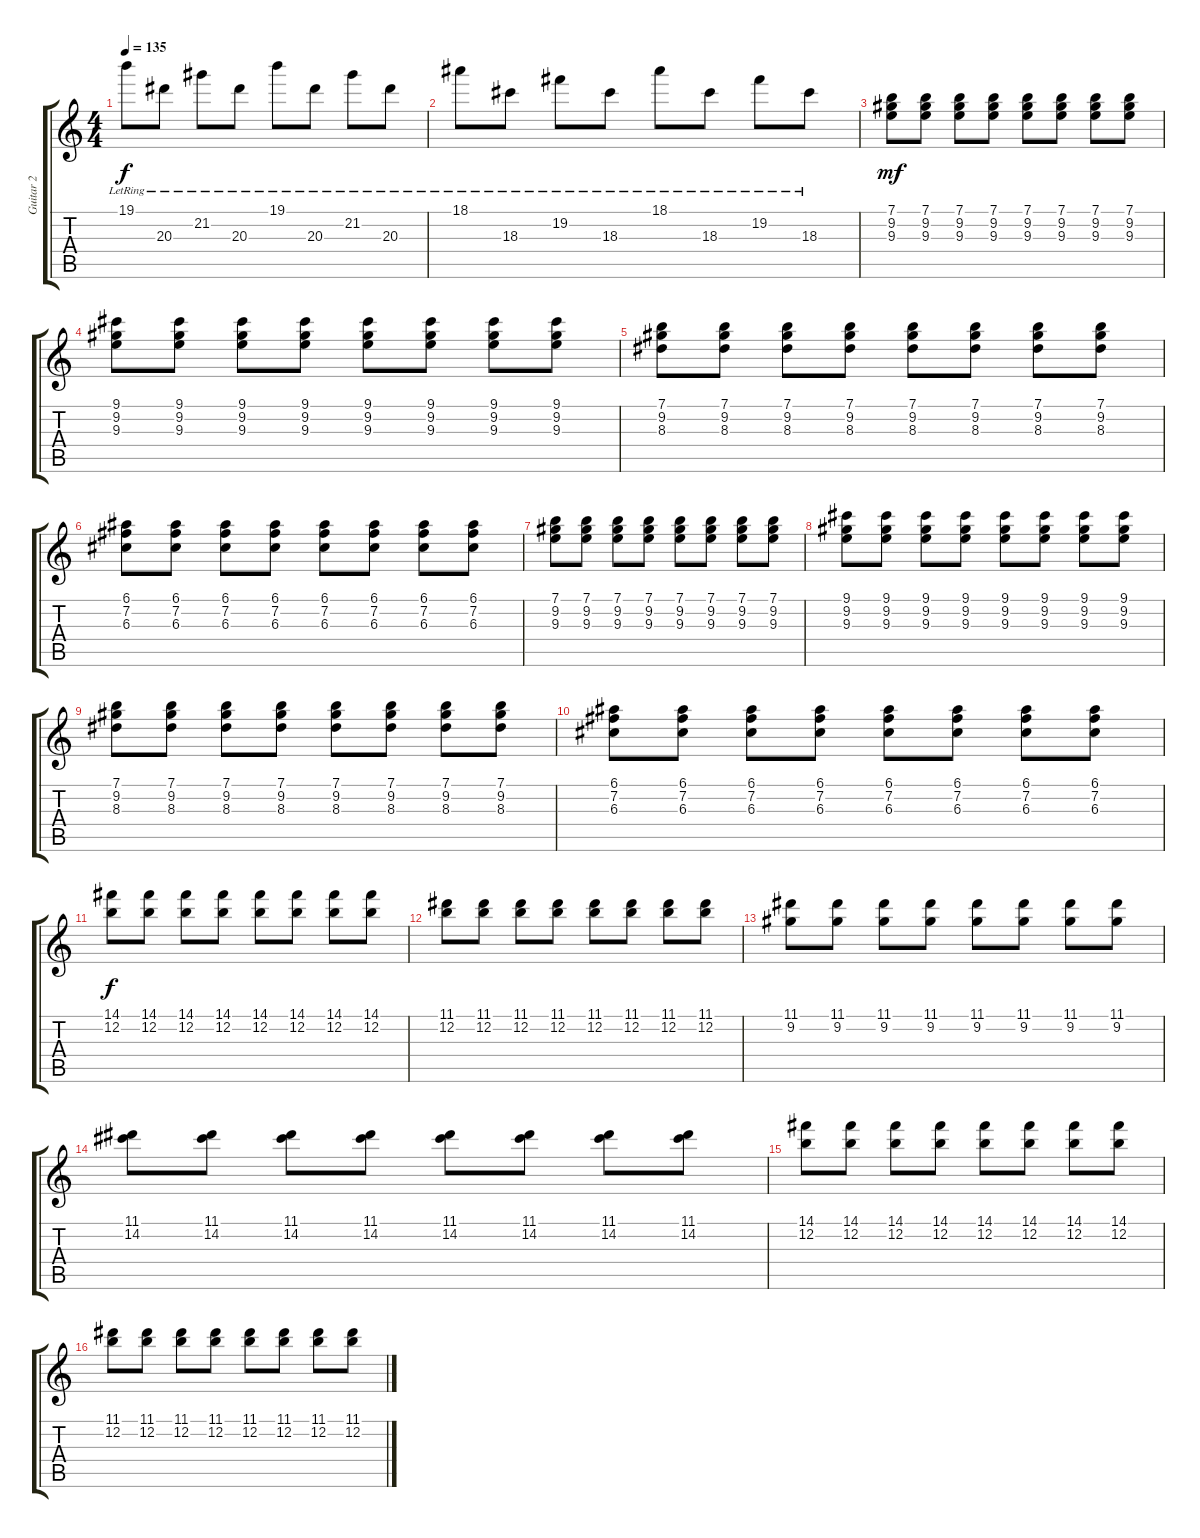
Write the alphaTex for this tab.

\track ("Guitar 2" "Guitar 2") {instrument electricguitarjazz}
\staff {score tabs}
\tuning (E4 B3 G3 D3 A2 E2) {hide}
\ts (4 4)
\tempo 135
\clef g2
\ks c
19.1{lr}.8{dy f} 20.3{lr}.8 21.2{lr}.8 20.3{lr}.8 19.1{lr}.8 20.3{lr}.8 21.2{lr}.8 20.3{lr}.8 |
18.1{lr}.8 18.3{lr}.8 19.2{lr}.8 18.3{lr}.8 18.1{lr}.8 18.3{lr}.8 19.2{lr}.8 18.3{lr}.8 |
(7.1 9.2 9.3).8{dy mf volume 14 instrument electricguitarjazz} (7.1 9.2 9.3).8 (7.1 9.2 9.3).8 (7.1 9.2 9.3).8 (7.1 9.2 9.3).8 (7.1 9.2 9.3).8 (7.1 9.2 9.3).8 (7.1 9.2 9.3).8 |
(9.1 9.2 9.3).8 (9.1 9.2 9.3).8 (9.1 9.2 9.3).8 (9.1 9.2 9.3).8 (9.1 9.2 9.3).8 (9.1 9.2 9.3).8 (9.1 9.2 9.3).8 (9.1 9.2 9.3).8 |
(7.1 9.2 8.3).8 (7.1 9.2 8.3).8 (7.1 9.2 8.3).8 (7.1 9.2 8.3).8 (7.1 9.2 8.3).8 (7.1 9.2 8.3).8 (7.1 9.2 8.3).8 (7.1 9.2 8.3).8 |
(6.1 7.2 6.3).8 (6.1 7.2 6.3).8 (6.1 7.2 6.3).8 (6.1 7.2 6.3).8 (6.1 7.2 6.3).8 (6.1 7.2 6.3).8 (6.1 7.2 6.3).8 (6.1 7.2 6.3).8 |
(7.1 9.2 9.3).8 (7.1 9.2 9.3).8 (7.1 9.2 9.3).8 (7.1 9.2 9.3).8 (7.1 9.2 9.3).8 (7.1 9.2 9.3).8 (7.1 9.2 9.3).8 (7.1 9.2 9.3).8 |
(9.1 9.2 9.3).8 (9.1 9.2 9.3).8 (9.1 9.2 9.3).8 (9.1 9.2 9.3).8 (9.1 9.2 9.3).8 (9.1 9.2 9.3).8 (9.1 9.2 9.3).8 (9.1 9.2 9.3).8 |
(7.1 9.2 8.3).8 (7.1 9.2 8.3).8 (7.1 9.2 8.3).8 (7.1 9.2 8.3).8 (7.1 9.2 8.3).8 (7.1 9.2 8.3).8 (7.1 9.2 8.3).8 (7.1 9.2 8.3).8 |
(6.1 7.2 6.3).8 (6.1 7.2 6.3).8 (6.1 7.2 6.3).8 (6.1 7.2 6.3).8 (6.1 7.2 6.3).8 (6.1 7.2 6.3).8 (6.1 7.2 6.3).8 (6.1 7.2 6.3).8 |
(14.1 12.2).8{dy f} (14.1 12.2).8 (14.1 12.2).8 (14.1 12.2).8 (14.1 12.2).8 (14.1 12.2).8 (14.1 12.2).8 (14.1 12.2).8 |
(11.1 12.2).8 (11.1 12.2).8 (11.1 12.2).8 (11.1 12.2).8 (11.1 12.2).8 (11.1 12.2).8 (11.1 12.2).8 (11.1 12.2).8 |
(11.1 9.2).8 (11.1 9.2).8 (11.1 9.2).8 (11.1 9.2).8 (11.1 9.2).8 (11.1 9.2).8 (11.1 9.2).8 (11.1 9.2).8 |
(11.1 14.2).8 (11.1 14.2).8 (11.1 14.2).8 (11.1 14.2).8 (11.1 14.2).8 (11.1 14.2).8 (11.1 14.2).8 (11.1 14.2).8 |
(14.1 12.2).8 (14.1 12.2).8 (14.1 12.2).8 (14.1 12.2).8 (14.1 12.2).8 (14.1 12.2).8 (14.1 12.2).8 (14.1 12.2).8 |
(11.1 12.2).8 (11.1 12.2).8 (11.1 12.2).8 (11.1 12.2).8 (11.1 12.2).8 (11.1 12.2).8 (11.1 12.2).8 (11.1 12.2).8
